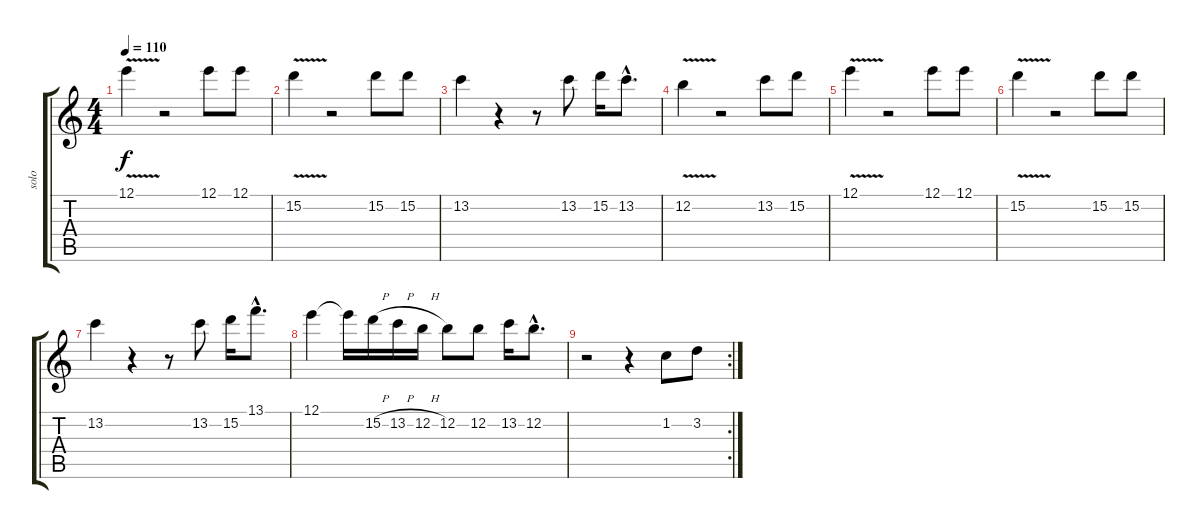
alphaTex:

\track ("solo" "solo") {instrument electricguitarjazz}
\staff {score tabs}
\tuning (E4 B3 G3 D3 A2 E2) {hide}
\ts (4 4)
\tempo 110
\clef g2
\ks c
12.1{v}.4{dy f} r.2 12.1.8 12.1.8 |
15.2{v}.4 r.2 15.2.8 15.2.8 |
13.2.4 r.4 r.8 13.2.8 15.2.16 13.2{hac}.8{d} |
12.2{v}.4 r.2 13.2.8 15.2.8 |
12.1{v}.4 r.2 12.1.8 12.1.8 |
15.2{v}.4 r.2 15.2.8 15.2.8 |
13.2.4 r.4 r.8 13.2.8 15.2.16 13.1{hac}.8{d} |
12.1.4 12.1{t}.16 15.2{h}.16 13.2{h}.16 12.2{h}.16 12.2.8 12.2.8 13.2.16 12.2{hac}.8{d} |
\rc 2
r.2 r.4 1.2.8 3.2.8
